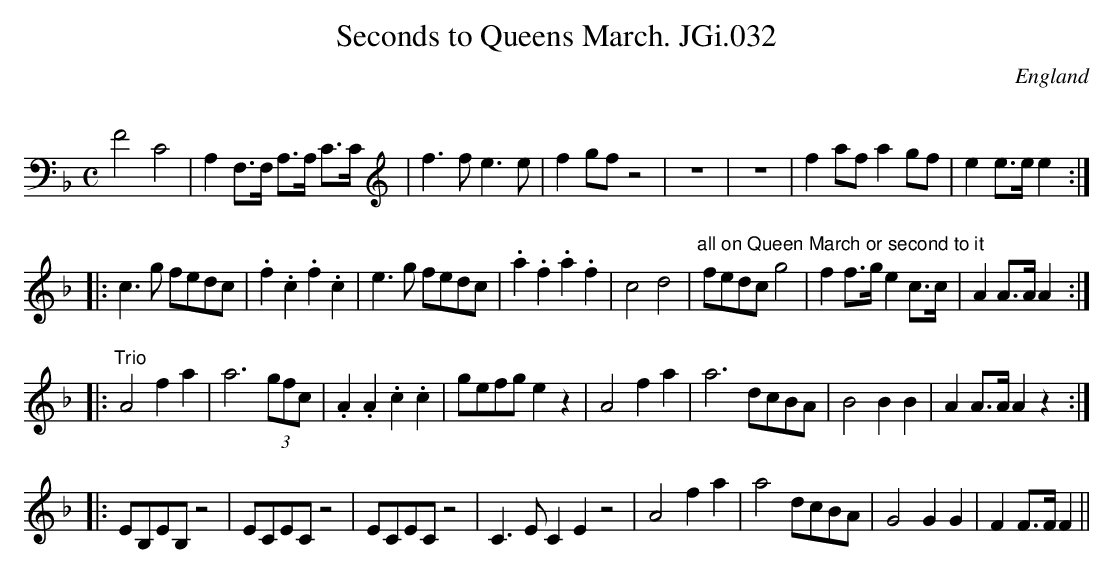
X:1
T:Seconds to Queens March. JGi.032
M:C
L:1/8
Q:
O:England
K:F major
F4C4|A,2F,>F, A,>A, C>C|f3fe3e|f2gfz4|z8|z8|f2afa2gf|e2e>ee2:|
|:c3g fedc|.f2.c2.f2.c2|e3g fedc|.a2.f2.a2.f2|c4d4|"all on Queen March or second to it"fedcg4|f2f>ge2c>c|A2A>AA2:|
|:"Trio"A4f2a2|a6(3gfc|.A2.A2.c2.c2|gefge2z2|A4f2a2|a6dcBA|B4B2B2|A2A>AA2z2:|
|:EB,EB,z4|ECECz4|ECECz4|C3EC2E2z4|A4f2a2|a4dcBA|G4G2G2|F2F>FF2||
